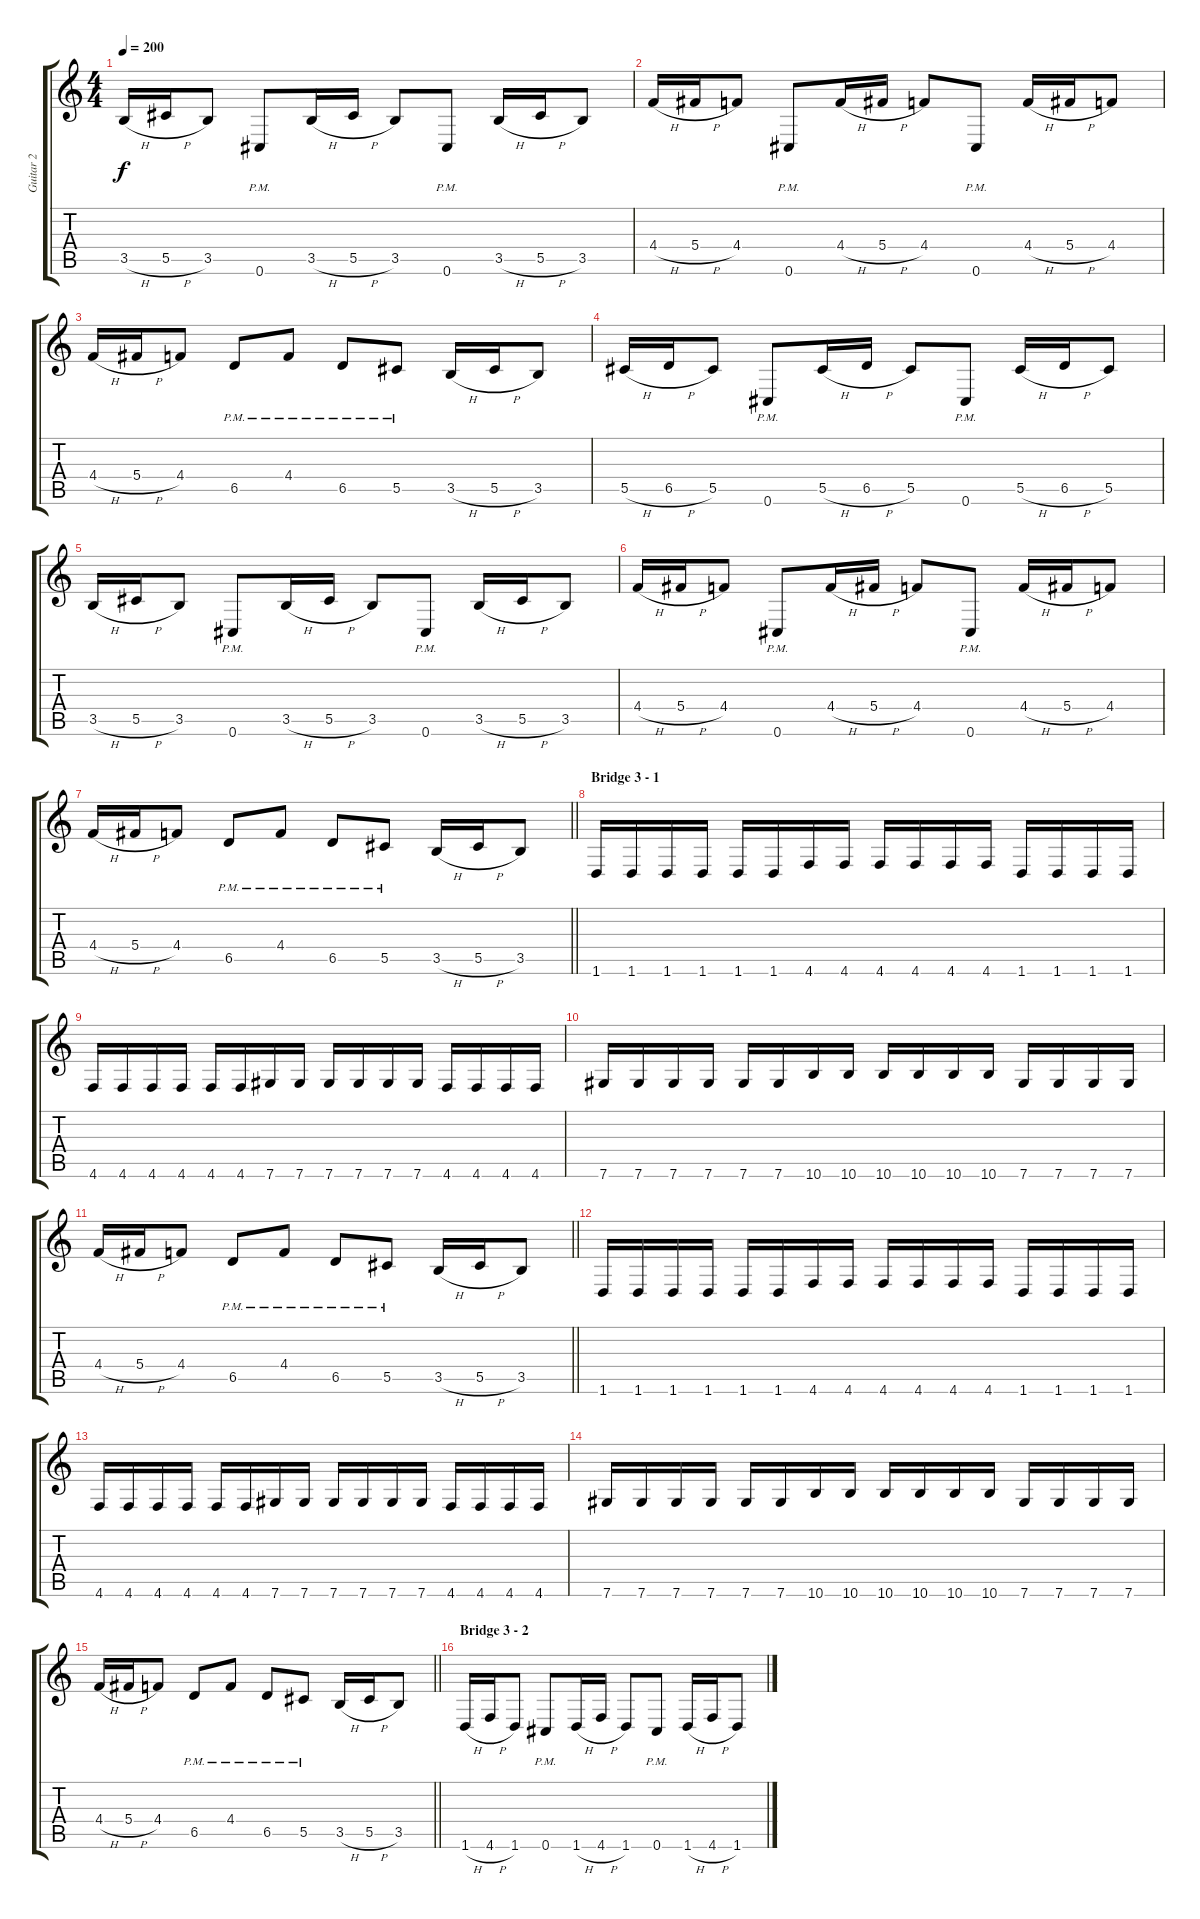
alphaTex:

\track ("Guitar 2" "Guitar 2") {instrument distortionguitar}
\staff {score tabs}
\tuning (Eb4 Bb3 Gb3 Db3 Ab2 Db2) {hide}
\ts (4 4)
\tempo 200
\clef g2
\ks c
3.5{h}.16{dy f} 5.5{h}.16 3.5.8 0.6{pm}.8 3.5{h}.16 5.5{h}.16 3.5.8 0.6{pm}.8 3.5{h}.16 5.5{h}.16 3.5.8 |
4.4{h}.16 5.4{h}.16 4.4.8 0.6{pm}.8 4.4{h}.16 5.4{h}.16 4.4.8 0.6{pm}.8 4.4{h}.16 5.4{h}.16 4.4.8 |
4.4{h}.16 5.4{h}.16 4.4.8 6.5{pm}.8 4.4{pm}.8 6.5{pm}.8 5.5{pm}.8 3.5{h}.16 5.5{h}.16 3.5.8 |
5.5{h}.16 6.5{h}.16 5.5.8 0.6{pm}.8 5.5{h}.16 6.5{h}.16 5.5.8 0.6{pm}.8 5.5{h}.16 6.5{h}.16 5.5.8 |
3.5{h}.16 5.5{h}.16 3.5.8 0.6{pm}.8 3.5{h}.16 5.5{h}.16 3.5.8 0.6{pm}.8 3.5{h}.16 5.5{h}.16 3.5.8 |
4.4{h}.16 5.4{h}.16 4.4.8 0.6{pm}.8 4.4{h}.16 5.4{h}.16 4.4.8 0.6{pm}.8 4.4{h}.16 5.4{h}.16 4.4.8 |
\barLineRight lightlight
4.4{h}.16 5.4{h}.16 4.4.8 6.5{pm}.8 4.4{pm}.8 6.5{pm}.8 5.5{pm}.8 3.5{h}.16 5.5{h}.16 3.5.8 |
\section ("" "Bridge 3 - 1")
1.6.16 1.6.16 1.6.16 1.6.16 1.6.16 1.6.16 4.6.16 4.6.16 4.6.16 4.6.16 4.6.16 4.6.16 1.6.16 1.6.16 1.6.16 1.6.16 |
4.6.16 4.6.16 4.6.16 4.6.16 4.6.16 4.6.16 7.6.16 7.6.16 7.6.16 7.6.16 7.6.16 7.6.16 4.6.16 4.6.16 4.6.16 4.6.16 |
7.6.16 7.6.16 7.6.16 7.6.16 7.6.16 7.6.16 10.6.16 10.6.16 10.6.16 10.6.16 10.6.16 10.6.16 7.6.16 7.6.16 7.6.16 7.6.16 |
\barLineRight lightlight
4.4{h}.16 5.4{h}.16 4.4.8 6.5{pm}.8 4.4{pm}.8 6.5{pm}.8 5.5{pm}.8 3.5{h}.16 5.5{h}.16 3.5.8 |
1.6.16 1.6.16 1.6.16 1.6.16 1.6.16 1.6.16 4.6.16 4.6.16 4.6.16 4.6.16 4.6.16 4.6.16 1.6.16 1.6.16 1.6.16 1.6.16 |
4.6.16 4.6.16 4.6.16 4.6.16 4.6.16 4.6.16 7.6.16 7.6.16 7.6.16 7.6.16 7.6.16 7.6.16 4.6.16 4.6.16 4.6.16 4.6.16 |
7.6.16 7.6.16 7.6.16 7.6.16 7.6.16 7.6.16 10.6.16 10.6.16 10.6.16 10.6.16 10.6.16 10.6.16 7.6.16 7.6.16 7.6.16 7.6.16 |
\barLineRight lightlight
4.4{h}.16 5.4{h}.16 4.4.8 6.5{pm}.8 4.4{pm}.8 6.5{pm}.8 5.5{pm}.8 3.5{h}.16 5.5{h}.16 3.5.8 |
\section ("" "Bridge 3 - 2")
1.6{h}.16 4.6{h}.16 1.6.8 0.6{pm}.8 1.6{h}.16 4.6{h}.16 1.6.8 0.6{pm}.8 1.6{h}.16 4.6{h}.16 1.6.8
